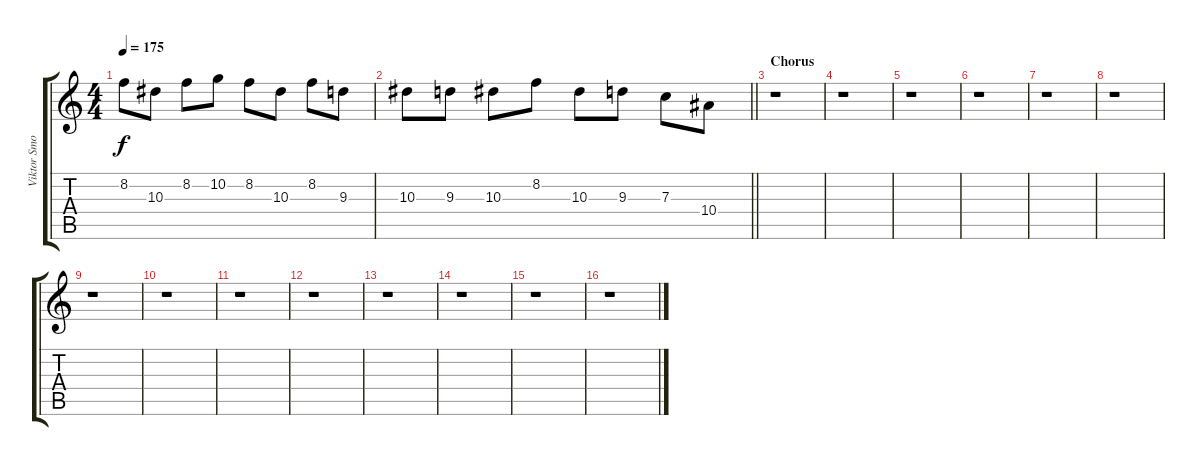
\track ("Viktor Smolski Add. 1" "Viktor Smo") {instrument distortionguitar}
\staff {score tabs}
\tuning (D4 A3 F3 C3 G2 C2) {hide}
\ts (4 4)
\tempo 175
\clef g2
\ks c
8.2.8{dy f} 10.3.8 8.2.8 10.2.8 8.2.8 10.3.8 8.2.8 9.3.8 |
\barLineRight lightlight
10.3.8 9.3.8 10.3.8 8.2.8 10.3.8 9.3.8 7.3.8 10.4.8 |
\section ("" "Chorus")
r.1 |
r.1 |
r.1 |
r.1 |
r.1 |
r.1 |
r.1 |
r.1 |
r.1 |
r.1 |
r.1 |
r.1 |
r.1 |
r.1
